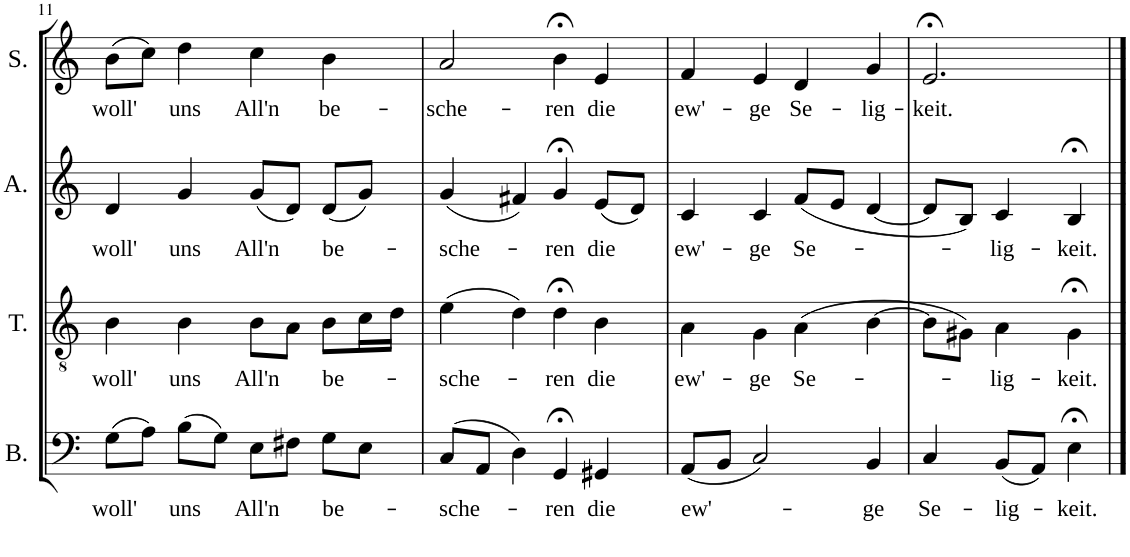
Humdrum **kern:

**kern	**text	**kern	**text	**kern	**text	**kern	**text
*part4	*part4	*part3	*part3	*part2	*part2	*part1	*part1
*staff4	*staff4	*staff3	*staff3	*staff2	*staff2	*staff1	*staff1
*I"B	*	*I"T	*	*I"A	*	*I"S	*
*I'B.	*	*I'T.	*	*I'A.	*	*I'S.	*
!!LO:PB:g=z
*clefF4	*	*clefGv2	*	*clefG2	*	*clefG2	*
*k[]	*	*k[]	*	*k[]	*	*k[]	*
*M4/4	*	*M4/4	*	*M4/4	*	*M4/4	*
*met(c)	*	*met(c)	*	*met(c)	*	*met(c)	*
=11	=11	=11	=11	=11	=11	=11	=11
!	!LO:LY:b	!	!LO:LY:b	!	!LO:LY:b	!	!LO:LY:b
(8G\L	woll'	4B\	woll'	4d/	woll'	(8b\L	woll'
8A\J)	.	.	.	.	.	8cc\J)	.
!	!LO:LY:b	!	!LO:LY:b	!	!LO:LY:b	!	!LO:LY:b
(8B\L	uns	4B\	uns	4g/	uns	4dd\	uns
8G\J)	.	.	.	.	.	.	.
!	!LO:LY:b	!	!LO:LY:b	!	!LO:LY:b	!	!LO:LY:b
8E\L	All'n	8B\L	All'n	(8g/L	All'n	4cc\	All'n
8F#X\J	.	8A\J	.	8d/J)	.	.	.
!	!LO:LY:b	!	!LO:LY:b	!	!LO:LY:b	!	!LO:LY:b
8G\L	be-	8B\L	be-	(8d/L	be-	4b\	be-
8E\J	.	16c\L	.	8g/J)	.	.	.
.	.	16d\JJ	.	.	.	.	.
=12	=12	=12	=12	=12	=12	=12	=12
!	!LO:LY:b	!	!LO:LY:b	!	!LO:LY:b	!	!LO:LY:b
(8C/L	-sche-	(4e\	-sche-	(4g/	-sche-	2a/	-sche-
8AA/J	.	.	.	.	.	.	.
4D\)	.	4d\)	.	4f#X/)	.	.	.
!	!LO:LY:b	!	!LO:LY:b	!	!LO:LY:b	!	!LO:LY:b
4GG;</	-ren	4d;<\	-ren	4g;</	-ren	4b;<\	-ren
!	!LO:LY:b	!	!LO:LY:b	!	!LO:LY:b	!	!LO:LY:b
4GG#X/	die	4B\	die	(8e/L	die	4e/	die
.	.	.	.	8d/J)	.	.	.
=13	=13	=13	=13	=13	=13	=13	=13
!	!LO:LY:b	!	!LO:LY:b	!	!LO:LY:b	!	!LO:LY:b
(8AA/L	ew'-	4A\	ew'-	4c/	ew'-	4f/	ew'-
8BB/J	.	.	.	.	.	.	.
!	!	!	!LO:LY:b	!	!LO:LY:b	!	!LO:LY:b
2C/)	.	4G\	-ge	4c/	-ge	4e/	-ge
!	!	!	!LO:LY:b	!	!LO:LY:b	!	!LO:LY:b
.	.	(4A\	Se-	(8f/L	Se-	4d/	Se-
.	.	.	.	8e/J	.	.	.
!	!LO:LY:b	!	!	!	!	!	!LO:LY:b
4BB/	-ge	[4B\	.	[4d/	.	4g/	-lig-
=14	=14	=14	=14	=14	=14	=14	=14
!	!LO:LY:b	!	!	!	!	!	!LO:LY:b
4C/	Se-	8B\L]	.	8d/L]	.	2.e;</	-keit.
.	.	8G#X\J)	.	8B/J)	.	.	.
!	!LO:LY:b	!	!LO:LY:b	!	!LO:LY:b	!	!
(8BB/L	-lig-	4A\	-lig-	4c/	-lig-	.	.
8AA/J)	.	.	.	.	.	.	.
!	!LO:LY:b	!	!LO:LY:b	!	!LO:LY:b	!	!
4E;<\	-keit.	4G#;<\	-keit.	4B;</	-keit.	.	.
==	==	==	==	==	==	==	==
*-	*-	*-	*-	*-	*-	*-	*-
